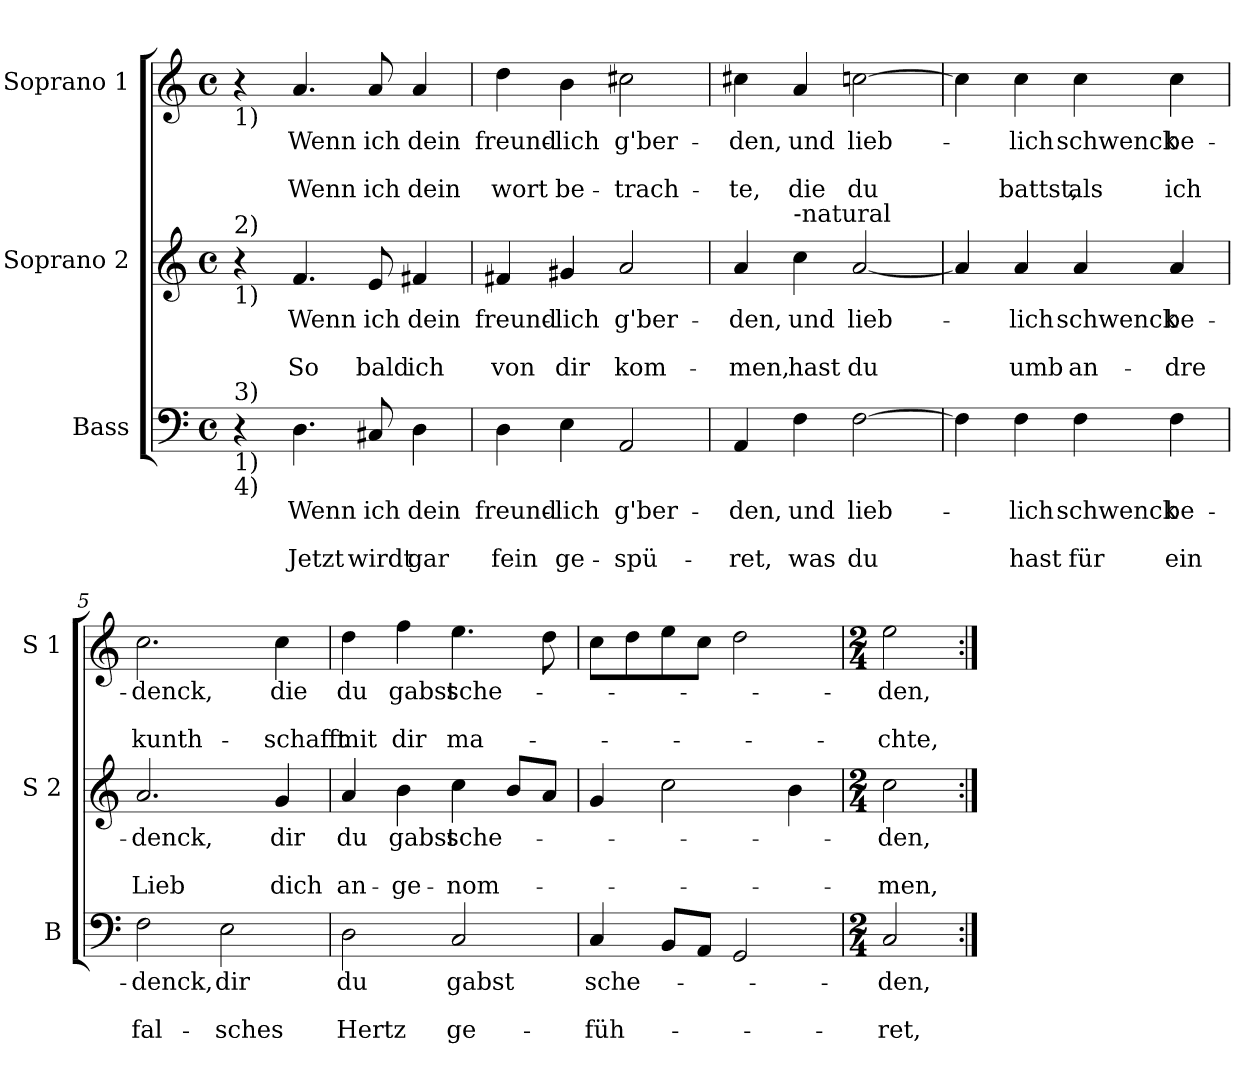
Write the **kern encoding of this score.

**kern	**text	**text	**text	**kern	**text	**text	**text	**kern	**text	**text	**text
*part3	*part3	*part3	*part3	*part2	*part2	*part2	*part2	*part1	*part1	*part1	*part1
*staff3	*staff3	*staff3	*staff3	*staff2	*staff2	*staff2	*staff2	*staff1	*staff1	*staff1	*staff1
*I"Bass	*	*	*	*I"Soprano 2	*	*	*	*I"Soprano 1	*	*	*
*I'B	*	*	*	*I'S 2	*	*	*	*I'S 1	*	*	*
*clefF4	*	*	*	*clefG2	*	*	*	*clefG2	*	*	*
*k[]	*	*	*	*k[]	*	*	*	*k[]	*	*	*
*C:	*	*	*	*C:	*	*	*	*C:	*	*	*
*M4/4	*	*	*	*M4/4	*	*	*	*M4/4	*	*	*
*met(c)	*	*	*	*met(c)	*	*	*	*met(c)	*	*	*
=1	=1	=1	=1	=1	=1	=1	=1	=1	=1	=1	=1
!	!	!	!	!	!	!	!	!LO:TX:b:t=1)	!	!	!
!	!	!	!	!LO:TX:a:t=2)	!	!	!	!	!	!	!
!	!	!	!	!LO:TX:b:t=1)	!	!	!	!	!	!	!
!LO:TX:a:t=3)	!	!	!	!	!	!	!	!	!	!	!
!LO:TX:b:t=1)	!	!	!	!	!	!	!	!	!	!	!
!LO:TX:b:t=4)	!	!	!	!	!	!	!	!	!	!	!
4r	.	.	.	4r	.	.	.	4r	.	.	.
!	!LO:LY:b	!	!LO:LY:b	!	!LO:LY:b	!	!LO:LY:b	!	!LO:LY:b	!	!LO:LY:b
4.D\	Wenn	.	Jetzt	4.f/	Wenn	.	So	4.a/	Wenn	.	Wenn
!	!LO:LY:b	!	!LO:LY:b	!	!LO:LY:b	!	!LO:LY:b	!	!LO:LY:b	!	!LO:LY:b
8C#X/	ich	.	wirdt	8e/	ich	.	bald	8a/	ich	.	ich
!	!LO:LY:b	!	!LO:LY:b	!	!LO:LY:b	!	!LO:LY:b	!	!LO:LY:b	!	!LO:LY:b
4D\	dein	.	gar	4f#X/	dein	.	ich	4a/	dein	.	dein
=2	=2	=2	=2	=2	=2	=2	=2	=2	=2	=2	=2
!	!LO:LY:b	!	!LO:LY:b	!	!LO:LY:b	!	!LO:LY:b	!	!LO:LY:b	!	!LO:LY:b
4D\	freund-	.	fein	4f#X/	freund-	.	von	4dd\	freund-	.	wort
!	!LO:LY:b	!	!LO:LY:b	!	!LO:LY:b	!	!LO:LY:b	!	!LO:LY:b	!	!LO:LY:b
4E\	-lich	.	ge-	4g#X/	-lich	.	dir	4b\	-lich	.	be-
!	!LO:LY:b	!	!LO:LY:b	!	!LO:LY:b	!	!LO:LY:b	!	!LO:LY:b	!	!LO:LY:b
2AA/	g'ber-	.	-spü-	2a/	g'ber-	.	kom-	2cc#X\	g'ber-	.	-trach-
=3	=3	=3	=3	=3	=3	=3	=3	=3	=3	=3	=3
!	!LO:LY:b	!	!LO:LY:b	!	!LO:LY:b	!	!LO:LY:b	!	!LO:LY:b	!	!LO:LY:b
4AA/	-den,	.	-ret,	4a/	-den,	.	-men,	4cc#X\	-den,	.	-te,
!	!	!	!	!LO:TX:a:t=-natural	!	!	!	!	!	!	!
!	!LO:LY:b	!	!LO:LY:b	!	!LO:LY:b	!	!LO:LY:b	!	!LO:LY:b	!	!LO:LY:b
4F\	und	.	was	4cc\	und	.	hast	4a/	und	.	die
!	!LO:LY:b	!	!LO:LY:b	!	!LO:LY:b	!	!LO:LY:b	!	!LO:LY:b	!	!LO:LY:b
[2F\	lieb-	.	du	[2a/	lieb-	.	du	[2ccn\	lieb-	.	du
=4	=4	=4	=4	=4	=4	=4	=4	=4	=4	=4	=4
4F\]	.	.	.	4a/]	.	.	.	4cc\]	.	.	.
!	!LO:LY:b	!	!LO:LY:b	!	!LO:LY:b	!	!LO:LY:b	!	!LO:LY:b	!	!LO:LY:b
4F\	-lich	.	hast	4a/	-lich	.	umb	4cc\	-lich	.	battst,
!	!LO:LY:b	!	!LO:LY:b	!	!LO:LY:b	!	!LO:LY:b	!	!LO:LY:b	!	!LO:LY:b
4F\	schwenck	.	für	4a/	schwenck	.	an-	4cc\	schwenck	.	als
!	!LO:LY:b	!	!LO:LY:b	!	!LO:LY:b	!	!LO:LY:b	!	!LO:LY:b	!	!LO:LY:b
4F\	be-	.	ein	4a/	be-	.	-dre	4cc\	be-	.	ich
!!LO:LB:g=z
=5	=5	=5	=5	=5	=5	=5	=5	=5	=5	=5	=5
!	!LO:LY:b	!	!LO:LY:b	!	!LO:LY:b	!	!LO:LY:b	!	!LO:LY:b	!	!LO:LY:b
2F\	-denck,	.	fal-	2.a/	-denck,	.	Lieb	2.cc\	-denck,	.	kunth-
!	!LO:LY:b	!	!LO:LY:b	!	!	!	!	!	!	!	!
2E\	dir	.	-sches	.	.	.	.	.	.	.	.
!	!	!	!	!	!LO:LY:b	!	!LO:LY:b	!	!LO:LY:b	!	!LO:LY:b
.	.	.	.	4g/	dir	.	dich	4cc\	die	.	-schafft
=6	=6	=6	=6	=6	=6	=6	=6	=6	=6	=6	=6
!	!LO:LY:b	!	!LO:LY:b	!	!LO:LY:b	!	!LO:LY:b	!	!LO:LY:b	!	!LO:LY:b
2D\	du	.	Hertz	4a/	du	.	an-	4dd\	du	.	mit
!	!	!	!	!	!LO:LY:b	!	!LO:LY:b	!	!LO:LY:b	!	!LO:LY:b
.	.	.	.	4b\	gabst	.	-ge-	4ff\	gabst	.	dir
!	!LO:LY:b	!	!LO:LY:b	!	!LO:LY:b	!	!LO:LY:b	!	!LO:LY:b	!	!LO:LY:b
2C/	gabst	.	ge-	4cc\	sche-	.	-nom-	4.ee\	sche-	.	ma-
.	.	.	.	8b/L	.	.	.	.	.	.	.
.	.	.	.	8a/J	.	.	.	8dd\	.	.	.
=7	=7	=7	=7	=7	=7	=7	=7	=7	=7	=7	=7
!	!LO:LY:b	!	!LO:LY:b	!	!	!	!	!	!	!	!
4C/	sche-	.	-füh-	4g/	.	.	.	8cc\L	.	.	.
.	.	.	.	.	.	.	.	8dd\	.	.	.
8BB/L	.	.	.	2cc\	.	.	.	8ee\	.	.	.
8AA/J	.	.	.	.	.	.	.	8cc\J	.	.	.
2GG/	.	.	.	.	.	.	.	2dd\	.	.	.
.	.	.	.	4b\	.	.	.	.	.	.	.
=8	=8	=8	=8	=8	=8	=8	=8	=8	=8	=8	=8
*M2/4	*	*	*	*M2/4	*	*	*	*M2/4	*	*	*
!	!LO:LY:b	!	!LO:LY:b	!	!LO:LY:b	!	!LO:LY:b	!	!LO:LY:b	!	!LO:LY:b
2C/	-den,	.	-ret,	2cc\	-den,	.	-men,	2ee\	-den,	.	-chte,
=:|!	=:|!	=:|!	=:|!	=:|!	=:|!	=:|!	=:|!	=:|!	=:|!	=:|!	=:|!
*-	*-	*-	*-	*-	*-	*-	*-	*-	*-	*-	*-
